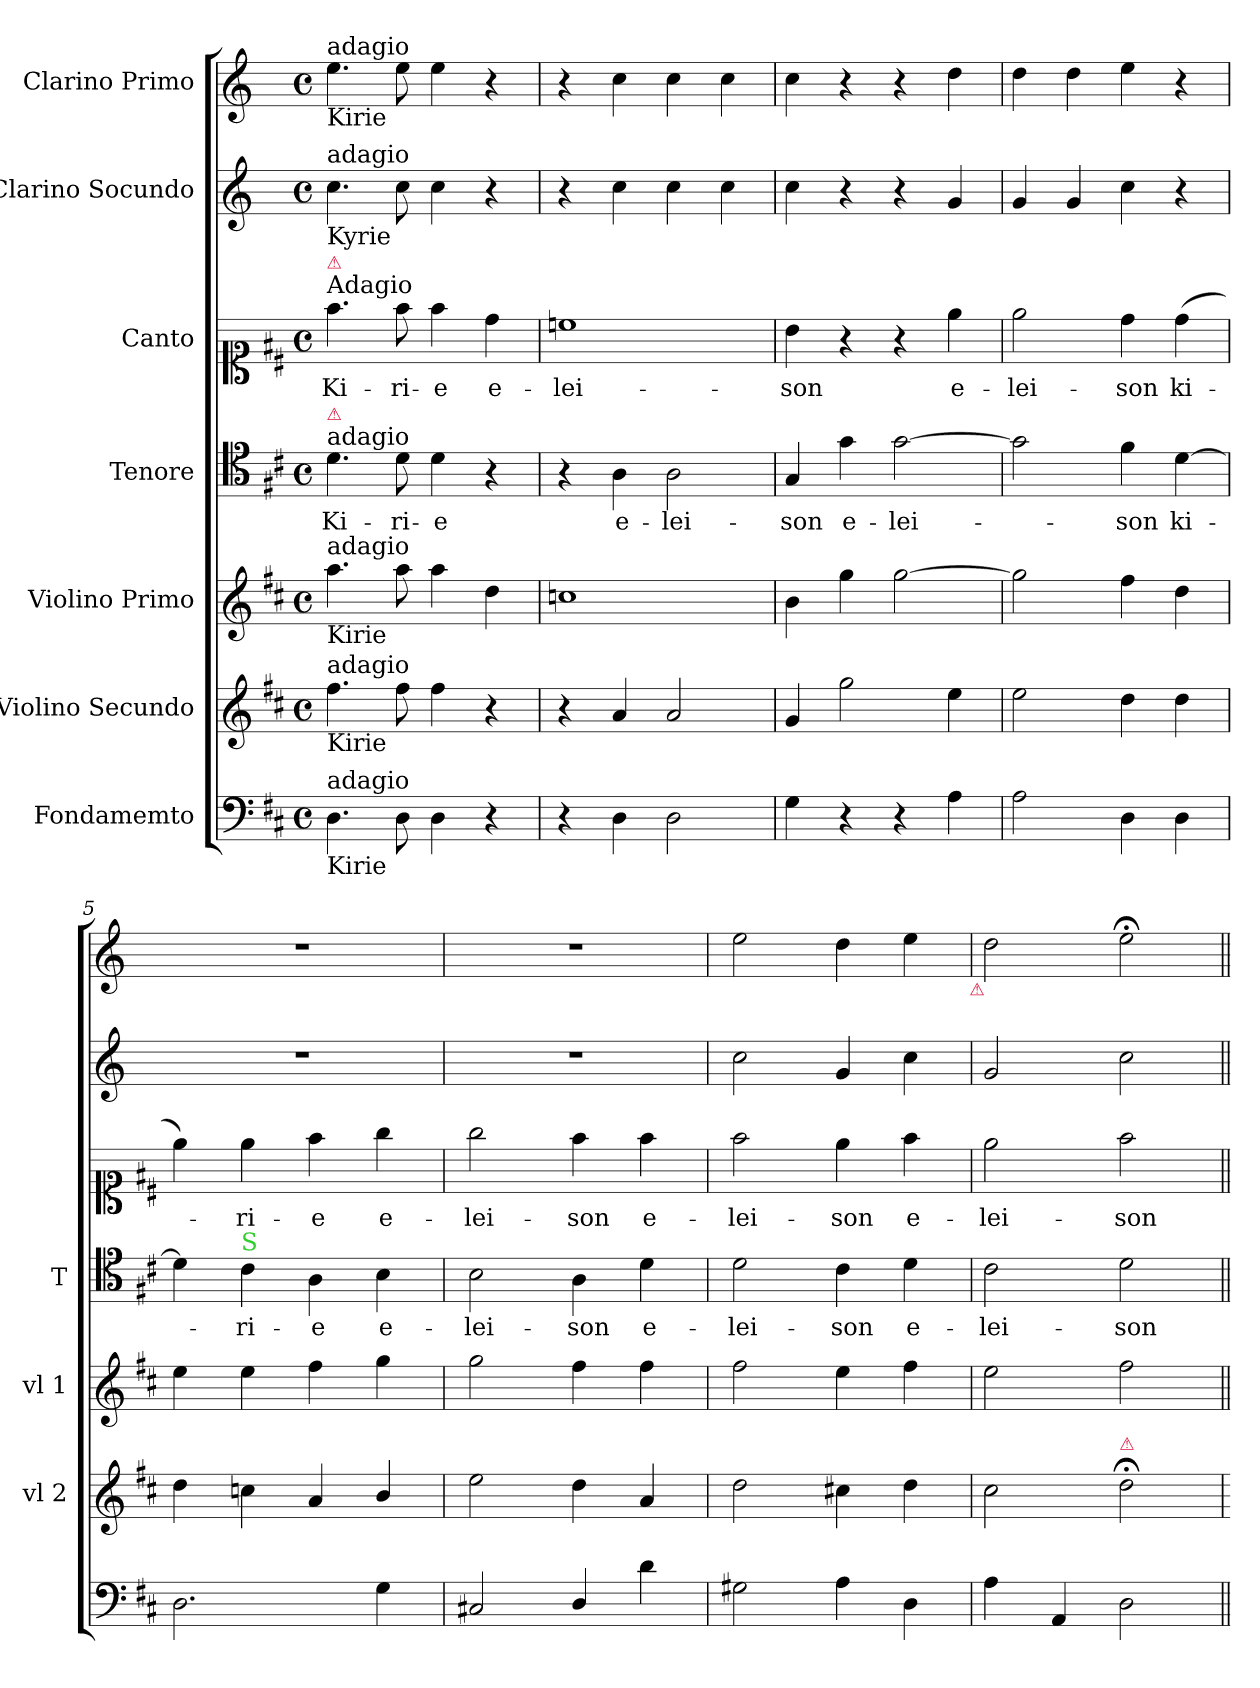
**kern	**kern	**kern	**kern	**text	**kern	**text	**kern	**kern
*part7	*part6	*part5	*part4	*part4	*part3	*part3	*part2	*part1
*staff7	*staff6	*staff5	*staff4	*staff4	*staff3	*staff3	*staff2	*staff1
*I"Fondamemto	*I"Violino Secundo	*I"Violino Primo	*I"Tenore	*	*I"Canto	*	*I"Clarino Socundo	*I"Clarino Primo
*	*I'vl 2	*I'vl 1	*I'T	*	*	*	*	*
*clefF4	*clefG2	*clefG2	*clefC4	*	*clefC1	*	*clefG2	*clefG2
*	*	*	*	*	*	*	*ITrd-1c-2	*ITrd-1c-2
*k[f#c#]	*k[f#c#]	*k[f#c#]	*k[f#c#]	*	*k[f#c#]	*	*k[f#c#]	*k[f#c#]
*M4/4	*M4/4	*M4/4	*M4/4	*	*M4/4	*	*M4/4	*M4/4
*met(c)	*met(c)	*met(c)	*met(c)	*	*met(c)	*	*met(c)	*met(c)
=1	=1	=1	=1	=1	=1	=1	=1	=1
!	!	!	!	!	!	!	!	!LO:TX:a:t=adagio
!	!	!	!	!	!	!	!	!LO:TX:b:t=Kirie
!	!	!	!	!	!	!	!LO:TX:a:t=adagio	!
!	!	!	!	!	!	!	!LO:TX:b:t=Kyrie	!
!	!	!	!	!	!LO:TX:a:t=Adagio	!	!	!
!	!	!	!	!	!LO:TX:a:color=crimson:t=⚠	!	!	!
!	!	!	!LO:TX:a:t=adagio	!	!	!	!	!
!	!	!	!LO:TX:a:color=crimson:t=⚠	!	!	!	!	!
!	!	!LO:TX:a:t=adagio	!	!	!	!	!	!
!	!	!LO:TX:b:t=Kirie	!	!	!	!	!	!
!	!LO:TX:a:t=adagio	!	!	!	!	!	!	!
!	!LO:TX:b:t=Kirie	!	!	!	!	!	!	!
!LO:TX:a:t=adagio	!	!	!	!	!	!	!	!
!LO:TX:b:t=Kirie	!	!	!	!	!	!	!	!
4.D\	4.ff#\	4.aa\	4.d\	Ki-	4.ff#\	Ki-	4.dd\	4.ff#\
8D\	8ff#\	8aa\	8d\	-ri-	8ff#\	-ri-	8dd\	8ff#\
4D\	4ff#\	4aa\	4d\	-e	4ff#\	-e	4dd\	4ff#\
4r	4r	4dd\	4r	.	4dd\	e-	4r	4r
=2	=2	=2	=2	=2	=2	=2	=2	=2
4r	4r	1ccn	4r	.	1ccn	-lei-	4r	4r
4D\	4a/	.	4A\	e-	.	.	4dd\	4dd\
2D\	2a/	.	2A\	-lei-	.	.	4dd\	4dd\
.	.	.	.	.	.	.	4dd\	4dd\
=3	=3	=3	=3	=3	=3	=3	=3	=3
4G\	4g/	4b\	4G/	-son	4b\	-son	4dd\	4dd\
4r	2gg\	4gg\	4g\	e-	4r	.	4r	4r
4r	.	[2gg\	[2g\	-lei-	4r	.	4r	4r
4A\	4ee\	.	.	.	4ee\	e-	4a/	4ee\
=4	=4	=4	=4	=4	=4	=4	=4	=4
2A\	2ee\	2gg\]	2g\]	.	2ee\	-lei-	4a/	4ee\
.	.	.	.	.	.	.	4a/	4ee\
4D\	4dd\	4ff#\	4f#\	-son	4dd\	-son	4dd\	4ff#\
4D\	4dd\	4dd\	[4d\	ki-	(4dd\	ki-	4r	4r
=5	=5	=5	=5	=5	=5	=5	=5	=5
2.D\	4dd\	4ee\	4d\]	.	4ee\)	.	1r	1r
!	!	!	!LO:TX:a:color=limegreen:t=S	!	!	!	!	!
.	4ccn\	4ee\	4c#\	-ri-	4ee\	-ri-	.	.
.	4a/	4ff#\	4A\	-e	4ff#\	-e	.	.
4G\	4b/	4gg\	4B\	e-	4gg\	e-	.	.
=6	=6	=6	=6	=6	=6	=6	=6	=6
2C#X/	2ee\	2gg\	2B\	-lei-	2gg\	-lei-	1r	1r
4D/	4dd\	4ff#\	4A\	-son	4ff#\	-son	.	.
4d\	4a/	4ff#\	4d\	e-	4ff#\	e-	.	.
=7	=7	=7	=7	=7	=7	=7	=7	=7
2G#X\	2dd\	2ff#\	2d\	-lei-	2ff#\	-lei-	2dd\	2ff#\
4A\	4cc#X\	4ee\	4c#\	-son	4ee\	-son	4a/	4ee\
4D\	4dd\	4ff#\	4d\	e-	4ff#\	e-	4dd\	4ff#\
=8	=8	=8	=8	=8	=8	=8	=8	=8
4A\	2cc#\	2ee\	2c#\	-lei-	2ee\	-lei-	2a/	2ee\
4AA/	.	.	.	.	.	.	.	.
!	!LO:TX:a:color=crimson:t=⚠	!	!	!	!	!	!	!
2D\	2dd;<\	2ff#\	2d\	-son	2ff#\	-son	2dd\	2ff#;<;\
!	!	!	!	!	!	!	!	!LO:TX:b:color=crimson:t=⚠
=||	=	=||	=||	=||	=||	=||	=||	=||
*-	*-	*-	*-	*-	*-	*-	*-	*-
